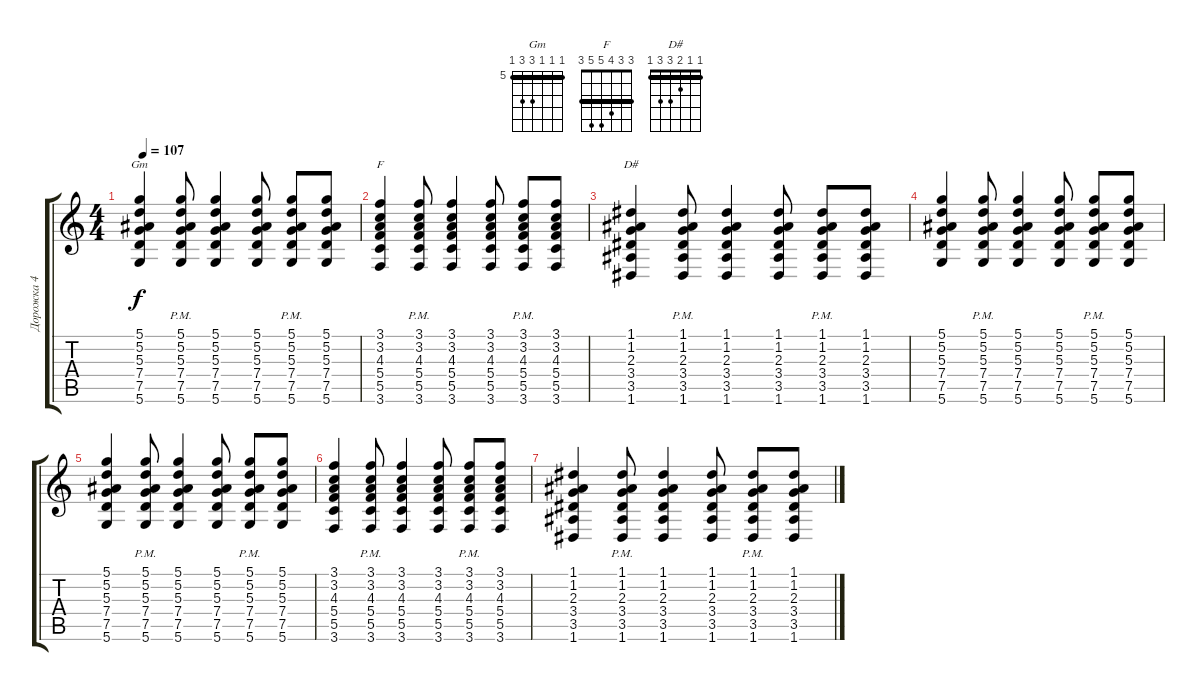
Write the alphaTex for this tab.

\track ("Дорожка 4" "Дорожка 4") {instrument acousticguitarsteel}
\staff {score tabs}
\tuning (D4 A3 F3 C3 G2 D2) {hide}
\chord ("Gm" 5 5 5 7 7 5) {firstfret 5 barre 5}
\chord ("F" 3 3 4 5 5 3) {barre 3}
\chord ("D#" 1 1 2 3 3 1) {barre 1}
\ts (4 4)
\tempo 107
\clef g2
\ks c
(5.1 5.2 5.3 7.4 7.5 5.6).4{ch "Gm" dy f} (5.1{pm} 5.2{pm} 5.3{pm} 7.4{pm} 7.5{pm} 5.6{pm}).8 (5.1 5.2 5.3 7.4 7.5 5.6).4 (5.1 5.2 5.3 7.4 7.5 5.6).8 (5.1{pm} 5.2{pm} 5.3{pm} 7.4{pm} 7.5{pm} 5.6{pm}).8 (5.1 5.2 5.3 7.4 7.5 5.6).8 |
(3.1 3.2 4.3 5.4 5.5 3.6).4{ch "F"} (3.1{pm} 3.2{pm} 4.3{pm} 5.4{pm} 5.5{pm} 3.6{pm}).8 (3.1 3.2 4.3 5.4 5.5 3.6).4 (3.1 3.2 4.3 5.4 5.5 3.6).8 (3.1{pm} 3.2{pm} 4.3{pm} 5.4{pm} 5.5{pm} 3.6{pm}).8 (3.1 3.2 4.3 5.4 5.5 3.6).8 |
(1.1 1.2 2.3 3.4 3.5 1.6).4{ch "D#"} (1.1{pm} 1.2{pm} 2.3{pm} 3.4{pm} 3.5{pm} 1.6{pm}).8 (1.1 1.2 2.3 3.4 3.5 1.6).4 (1.1 1.2 2.3 3.4 3.5 1.6).8 (1.1{pm} 1.2{pm} 2.3{pm} 3.4{pm} 3.5{pm} 1.6{pm}).8 (1.1 1.2 2.3 3.4 3.5 1.6).8 |
(5.1 5.2 5.3 7.4 7.5 5.6).4 (5.1{pm} 5.2{pm} 5.3{pm} 7.4{pm} 7.5{pm} 5.6{pm}).8 (5.1 5.2 5.3 7.4 7.5 5.6).4 (5.1 5.2 5.3 7.4 7.5 5.6).8 (5.1{pm} 5.2{pm} 5.3{pm} 7.4{pm} 7.5{pm} 5.6{pm}).8 (5.1 5.2 5.3 7.4 7.5 5.6).8 |
(5.1 5.2 5.3 7.4 7.5 5.6).4 (5.1{pm} 5.2{pm} 5.3{pm} 7.4{pm} 7.5{pm} 5.6{pm}).8 (5.1 5.2 5.3 7.4 7.5 5.6).4 (5.1 5.2 5.3 7.4 7.5 5.6).8 (5.1{pm} 5.2{pm} 5.3{pm} 7.4{pm} 7.5{pm} 5.6{pm}).8 (5.1 5.2 5.3 7.4 7.5 5.6).8 |
(3.1 3.2 4.3 5.4 5.5 3.6).4 (3.1{pm} 3.2{pm} 4.3{pm} 5.4{pm} 5.5{pm} 3.6{pm}).8 (3.1 3.2 4.3 5.4 5.5 3.6).4 (3.1 3.2 4.3 5.4 5.5 3.6).8 (3.1{pm} 3.2{pm} 4.3{pm} 5.4{pm} 5.5{pm} 3.6{pm}).8 (3.1 3.2 4.3 5.4 5.5 3.6).8 |
(1.1 1.2 2.3 3.4 3.5 1.6).4 (1.1{pm} 1.2{pm} 2.3{pm} 3.4{pm} 3.5{pm} 1.6{pm}).8 (1.1 1.2 2.3 3.4 3.5 1.6).4 (1.1 1.2 2.3 3.4 3.5 1.6).8 (1.1{pm} 1.2{pm} 2.3{pm} 3.4{pm} 3.5{pm} 1.6{pm}).8 (1.1 1.2 2.3 3.4 3.5 1.6).8
